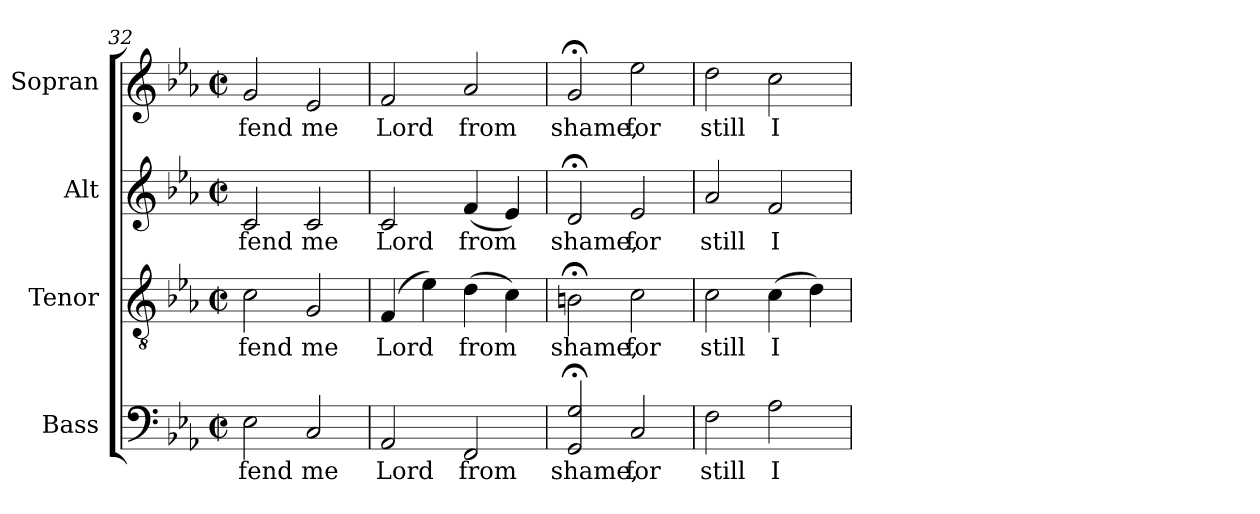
**kern	**text	**kern	**text	**kern	**text	**kern	**text
*part4	*part4	*part3	*part3	*part2	*part2	*part1	*part1
*staff4	*staff4	*staff3	*staff3	*staff2	*staff2	*staff1	*staff1
*I"Bass	*	*I"Tenor	*	*I"Alt	*	*I"Sopran	*
*I'B.	*	*I'T.	*	*I'A.	*	*I'S.	*
*clefF4	*	*clefGv2	*	*clefG2	*	*clefG2	*
*	*	*ITrd7c12	*	*	*	*	*
*k[b-e-a-]	*	*k[b-e-a-]	*	*k[b-e-a-]	*	*k[b-e-a-]	*
*E-:	*	*E-:	*	*E-:	*	*E-:	*
*M2/2	*	*M2/2	*	*M2/2	*	*M2/2	*
*met(c|)	*	*met(c|)	*	*met(c|)	*	*met(c|)	*
=32	=32	=32	=32	=32	=32	=32	=32
!	!LO:LY:b:color=#000000	!	!	!	!	!	!
!	!	!	!LO:LY:b:color=#000000	!	!	!	!
!	!	!	!	!	!LO:LY:b:color=#000000	!	!
!	!	!	!	!	!	!	!LO:LY:b:color=#000000
2E-i\	-fend	2Ci\	-fend	2ci/	-fend	2gi/	-fend
!	!LO:LY:b:color=#000000	!	!	!	!	!	!
!	!	!	!LO:LY:b:color=#000000	!	!	!	!
!	!	!	!	!	!LO:LY:b:color=#000000	!	!
!	!	!	!	!	!	!	!LO:LY:b:color=#000000
2Ci/	me	2GGi/	me	2ci/	me	2e-i/	me
=33	=33	=33	=33	=33	=33	=33	=33
!	!LO:LY:b:color=#000000	!	!	!	!	!	!
!	!	!	!LO:LY:b:color=#000000	!	!	!	!
!	!	!	!	!	!LO:LY:b:color=#000000	!	!
!	!	!	!	!	!	!	!LO:LY:b:color=#000000
2AA-i/	Lord	(4FFi/	Lord	2ci/	Lord	2fi/	Lord
.	.	4E-i\)	.	.	.	.	.
!	!LO:LY:b:color=#000000	!	!	!	!	!	!
!	!	!	!LO:LY:b:color=#000000	!	!	!	!
!	!	!	!	!	!LO:LY:b:color=#000000	!	!
!	!	!	!	!	!	!	!LO:LY:b:color=#000000
2FFi/	from	(4Di\	from	(4fi/	from	2a-i/	from
.	.	4Ci\)	.	4e-i/)	.	.	.
=34	=34	=34	=34	=34	=34	=34	=34
!	!LO:LY:b:color=#000000	!	!	!	!	!	!
!	!	!	!LO:LY:b:color=#000000	!	!	!	!
!	!	!	!	!	!LO:LY:b:color=#000000	!	!
!	!	!	!	!	!	!	!LO:LY:b:color=#000000
2GGi/; 2Gi;	shame,	2BBn;i\	shame,	2d;i/	shame,	2g;i/	shame,
!	!LO:LY:b:color=#000000	!	!	!	!	!	!
!	!	!	!LO:LY:b:color=#000000	!	!	!	!
!	!	!	!	!	!LO:LY:b:color=#000000	!	!
!	!	!	!	!	!	!	!LO:LY:b:color=#000000
2Ci/	for	2Ci\	for	2e-i/	for	2ee-i\	for
=35	=35	=35	=35	=35	=35	=35	=35
!	!LO:LY:b:color=#000000	!	!	!	!	!	!
!	!	!	!LO:LY:b:color=#000000	!	!	!	!
!	!	!	!	!	!LO:LY:b:color=#000000	!	!
!	!	!	!	!	!	!	!LO:LY:b:color=#000000
2Fi\	still	2Ci\	still	2a-i/	still	2ddi\	still
!	!LO:LY:b:color=#000000	!	!	!	!	!	!
!	!	!	!LO:LY:b:color=#000000	!	!	!	!
!	!	!	!	!	!LO:LY:b:color=#000000	!	!
!	!	!	!	!	!	!	!LO:LY:b:color=#000000
2A-i\	I	(4Ci\	I	2fi/	I	2cci\	I
.	.	4Di\)	.	.	.	.	.
=	=	=	=	=	=	=	=
*-	*-	*-	*-	*-	*-	*-	*-
